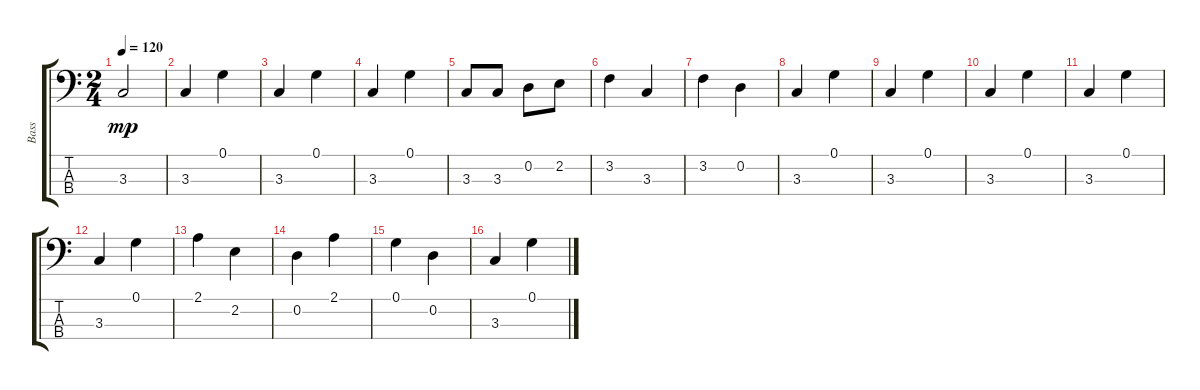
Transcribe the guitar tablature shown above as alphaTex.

\track ("Bass" "Bass") {instrument electricbassfinger}
\staff {score tabs}
\tuning (G2 D2 A1 E1) {hide}
\ts (2 4)
\tempo 120
\clef f4
\ks c
3.3.2{dy mp} |
3.3.4 0.1.4 |
3.3.4 0.1.4 |
3.3.4 0.1.4 |
3.3.8 3.3.8 0.2.8 2.2.8 |
3.2.4 3.3.4 |
3.2.4 0.2.4 |
3.3.4 0.1.4 |
3.3.4 0.1.4 |
3.3.4 0.1.4 |
3.3.4 0.1.4 |
3.3.4 0.1.4 |
2.1.4 2.2.4 |
0.2.4 2.1.4 |
0.1.4 0.2.4 |
3.3.4 0.1.4
